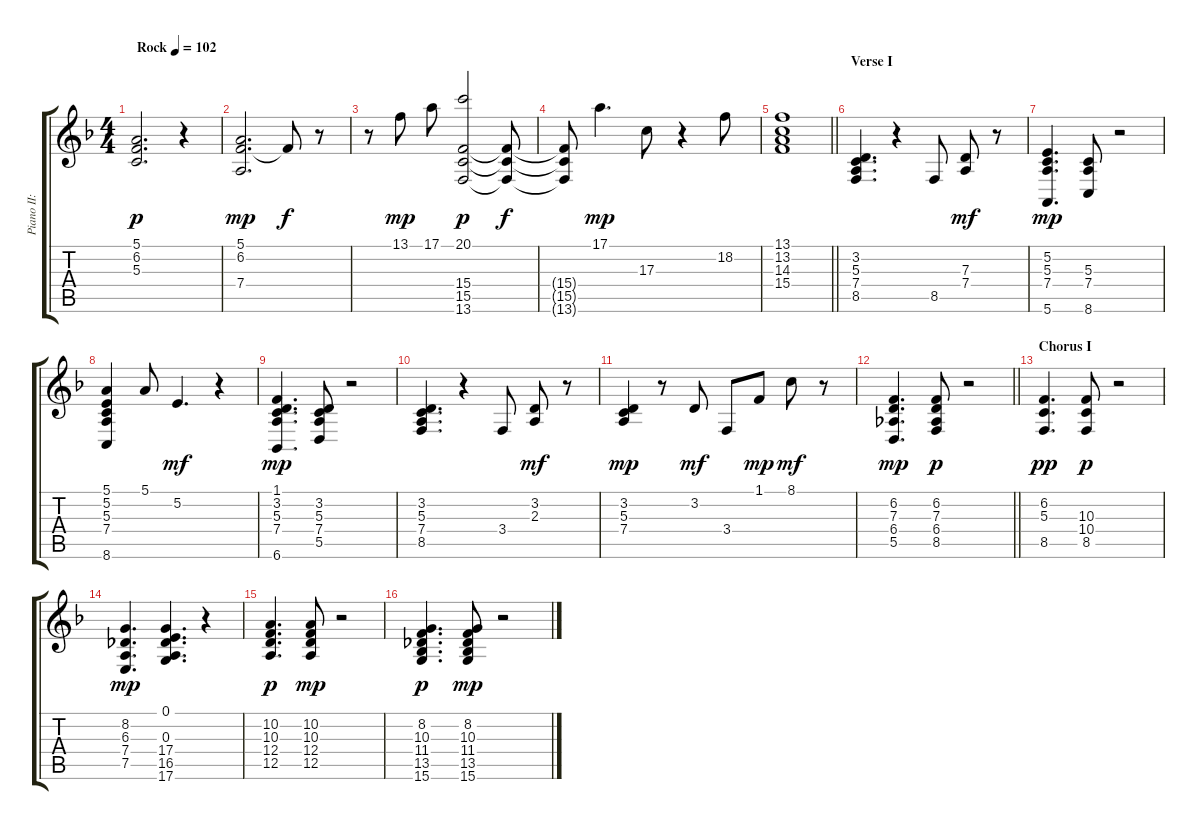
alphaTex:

\track ("Piano II:" "Piano II:") {instrument electricpiano1}
\staff {score tabs}
\tuning (E4 B3 G3 D3 A2 E2) {hide}
\ts (4 4)
\tempo (102 "Rock")
\clef g2
\ks f
(5.1 6.2 5.3).2{d dy p instrument electricpiano1} r.4 |
(5.1 6.2 7.4).2{d dy mp} 6.2{t}.8{dy f} r.8 |
r.8 13.1.8{dy mp} 17.1.8 (20.1 15.4 15.5 13.6).2{dy p} (15.4{t} 15.5{t} 13.6{t}).8{dy f} |
(15.4{t} 15.5{t} 13.6{t}).8 17.1.4{d dy mp} 17.3.8 r.4 18.2.8 |
\barLineRight lightlight
(13.1 13.2 14.3 15.4).1 |
\section ("" "Verse I")
(3.2 5.3 7.4 8.5).4{d} r.4 8.5.8 (7.3 7.4).8{dy mf} r.8 |
(5.2 5.3 7.4 5.6).4{d dy mp} (5.3 7.4 8.6).8 r.2 |
(5.1 5.2 5.3 7.4 8.6).4 5.1.8 5.2.4{d dy mf} r.4 |
(1.1 3.2 5.3 7.4 6.6).4{d dy mp} (3.2 5.3 7.4 5.5).8 r.2 |
(3.2 5.3 7.4 8.5).4{d} r.4 3.4.8 (3.2 2.3).8{dy mf} r.8 |
(3.2 5.3 7.4).4{dy mp} r.8 3.2.8{dy mf} 3.4.8 1.1.8{dy mp} 8.1.8{dy mf} r.8 |
\barLineRight lightlight
(6.2 7.3 6.4 5.5).4{d dy mp} (6.2 7.3 6.4 8.5).8{dy p} r.2 |
\section ("" "Chorus I")
(6.2 5.3 8.5).4{d dy pp} (10.3 10.4 8.5).8{dy p} r.2 |
(8.2 6.3 7.4 7.5).4{d dy mp} (0.1 0.3 17.4 16.5 17.6).4{d} r.4 |
(10.2 10.3 12.4 12.5).4{d dy p} (10.2 10.3 12.4 12.5).8{dy mp} r.2 |
(8.2 10.3 11.4 13.5 15.6).4{d dy p} (8.2 10.3 11.4 13.5 15.6).8{dy mp} r.2
